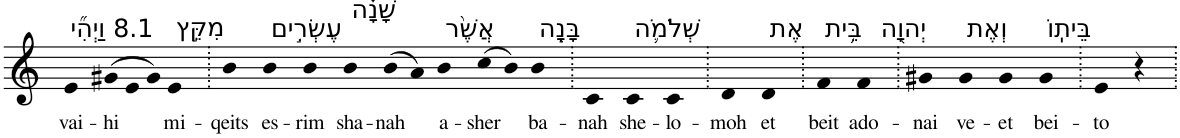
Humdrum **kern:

**kern	**text
*part1	*part1
*staff1	*staff1
*I"Piano	*
*I'Pno	*
*clefG2	*
*k[]	*
=1	=1
!LO:TX:a:t=8.1 וַיְהִ֞י	!
!	!LO:LY:b
4e	vai-
*Xtuplet	*
!	!LO:LY:b
(>12g#X	-hi
12e	.
12g#)	.
!LO:TX:a:t=מִקֵּ֣ץ	!
!	!LO:LY:b
4e	mi-
=2.	=2.
!	!LO:LY:b
4b	-qeits
!LO:TX:a:t=עֶשְׂרִ֣ים	!
!	!LO:LY:b
4b	es-
!	!LO:LY:b
4b	-rim
!LO:TX:a:t=שָׁנָ֗ה	!
!	!LO:LY:b
4b	sha-
!	!LO:LY:b
(>8b	-nah
8a)	.
!LO:TX:a:t=אֲשֶׁ֨ר	!
!	!LO:LY:b
4b	a-
!	!LO:LY:b
(>8cc	-sher
8b)	.
!LO:TX:a:t=בָּנָ֧ה	!
!	!LO:LY:b
4b	ba-
=3.	=3.
!	!LO:LY:b
4c	-nah
!LO:TX:a:t=שְׁלֹמֹ֛ה	!
!	!LO:LY:b
4c	she-
!	!LO:LY:b
4c	-lo-
=4.	=4.
!	!LO:LY:b
4d	-moh
!LO:TX:a:t=אֶת	!
!	!LO:LY:b
4d	et
=5.	=5.
!LO:TX:a:t=בֵּ֥ית	!
!	!LO:LY:b
4f	beit
!LO:TX:a:t=יְהוָ֖ה	!
!	!LO:LY:b
4f	ado-
=6.	=6.
!	!LO:LY:b
4g#X	-nai
!LO:TX:a:t=וְאֶת	!
!	!LO:LY:b
4g#	ve-
!	!LO:LY:b
4g#	-et
!LO:TX:a:t=בֵּיתֽוֹ	!
!	!LO:LY:b
4g#	bei-
=7.	=7.
!	!LO:LY:b
4e	-to
4r	.
=.	=.
*-	*-
